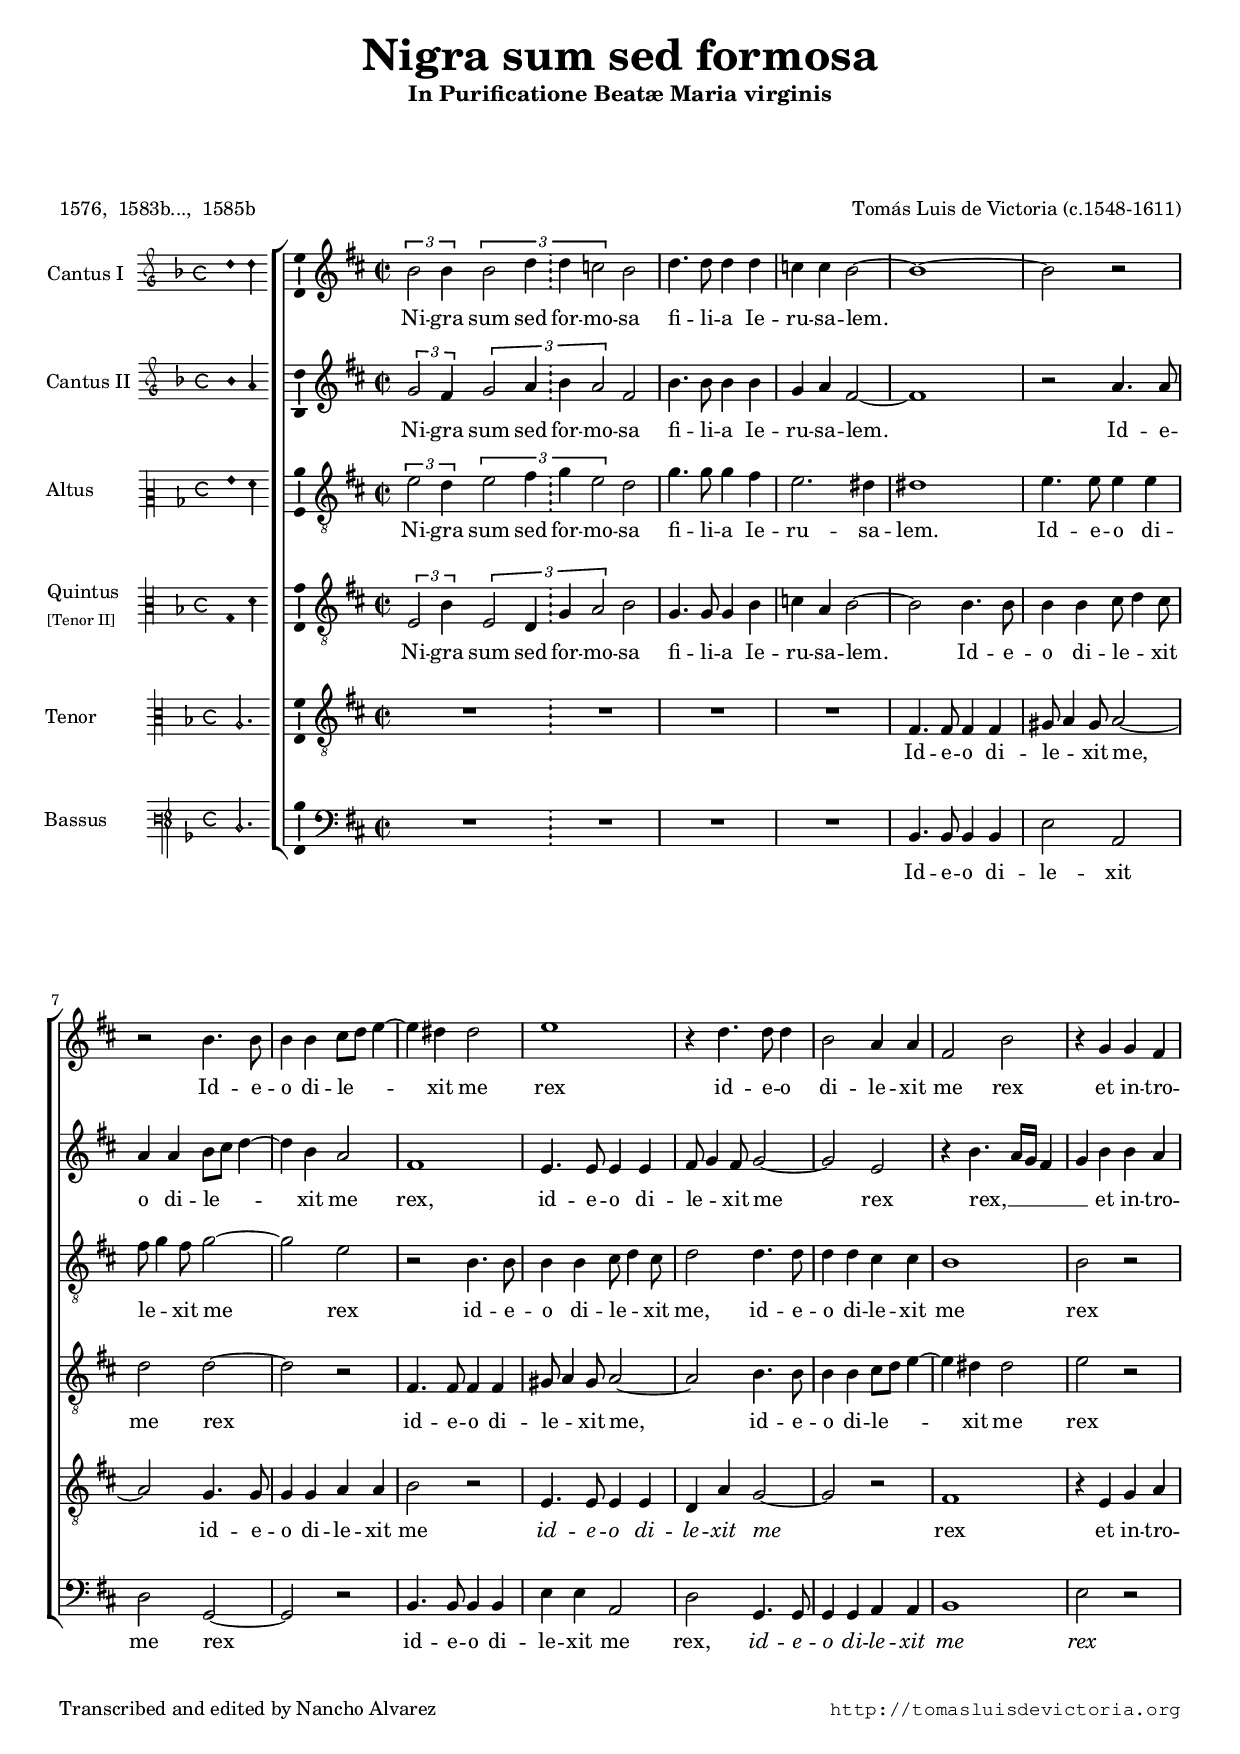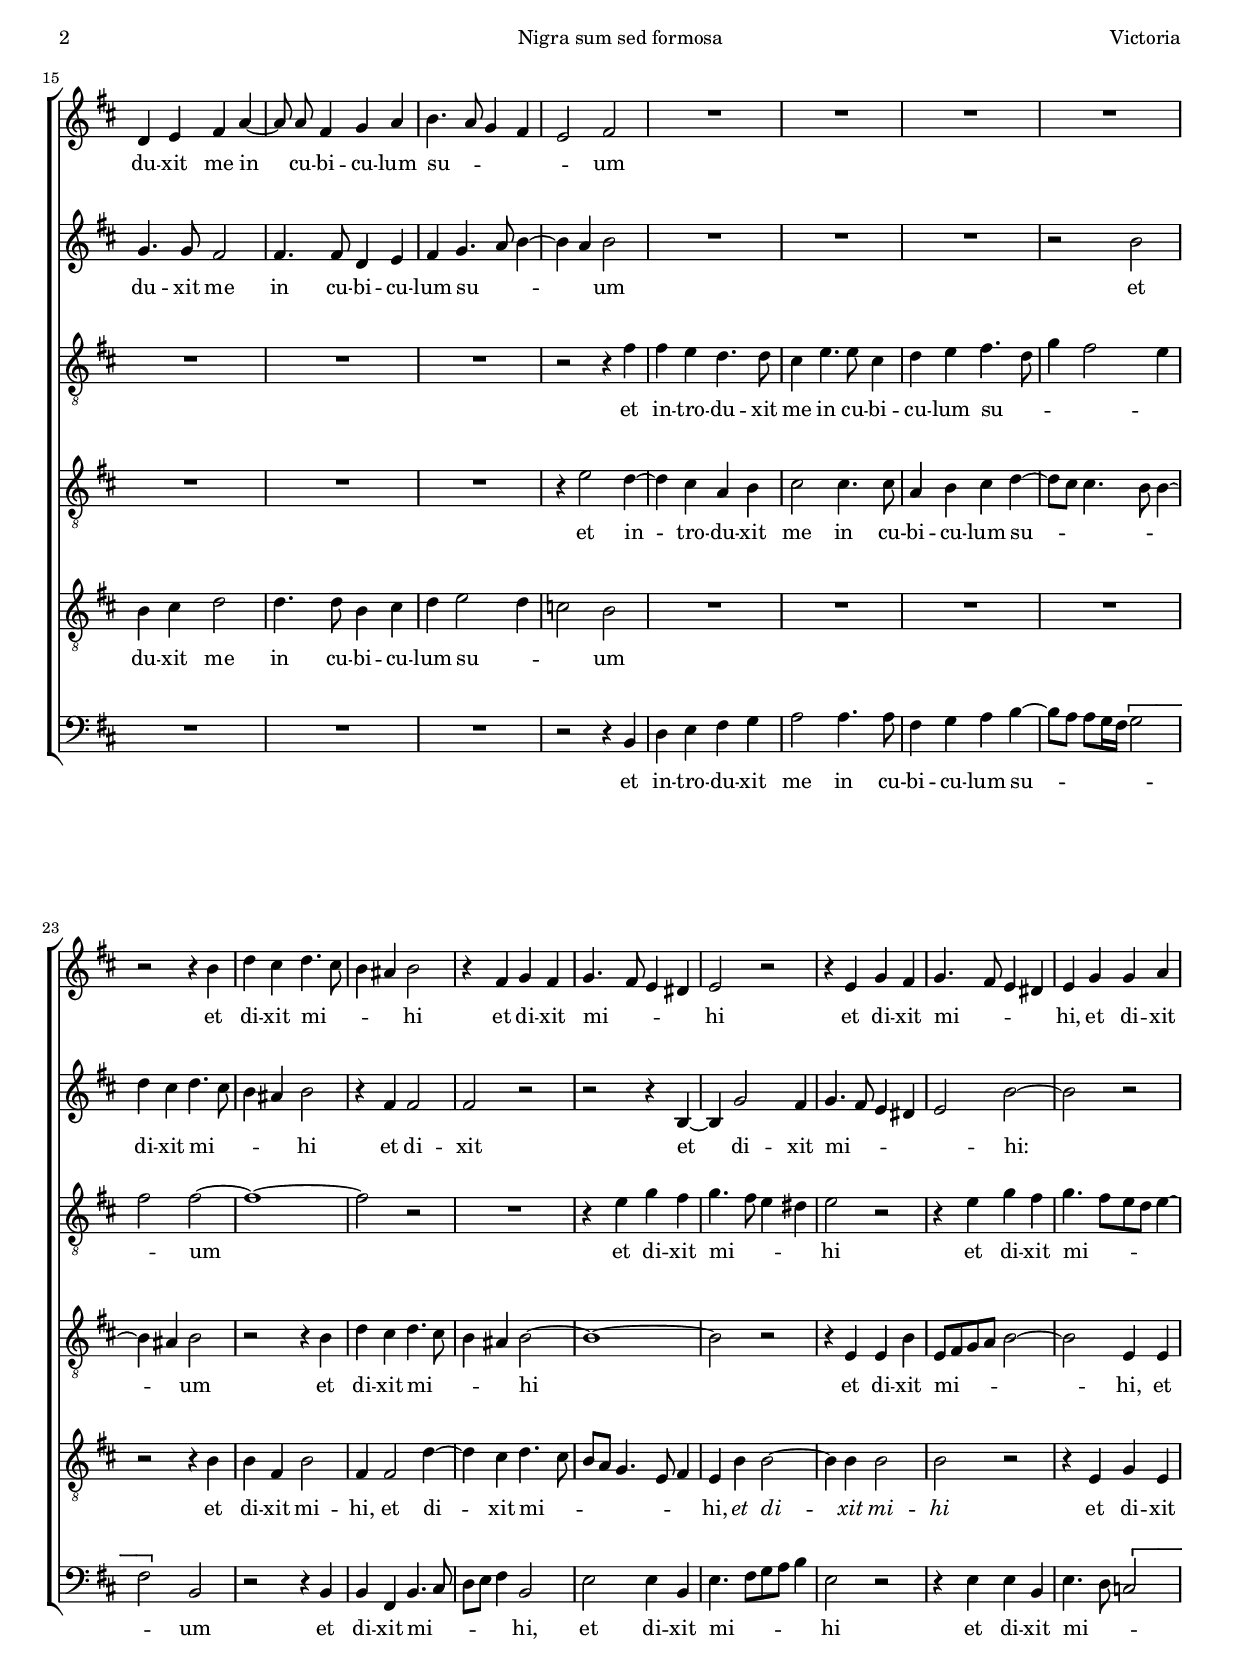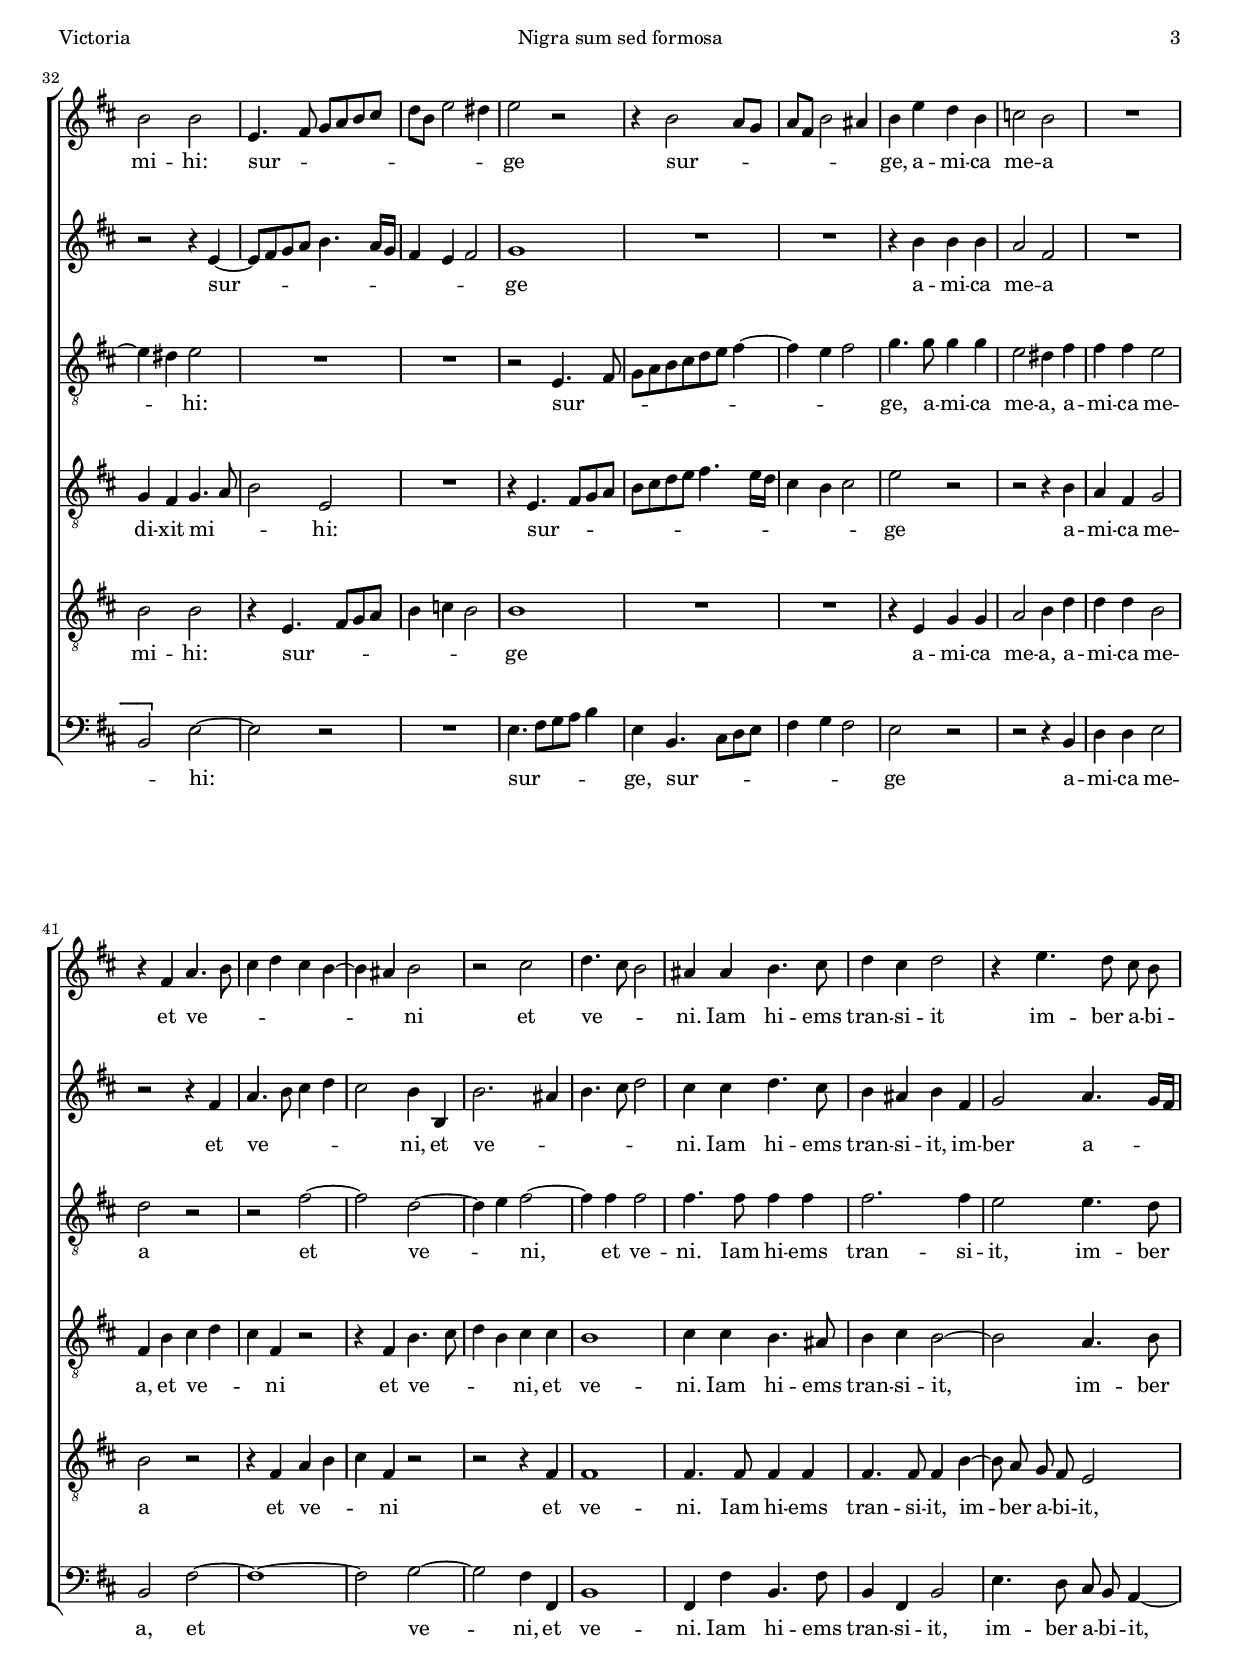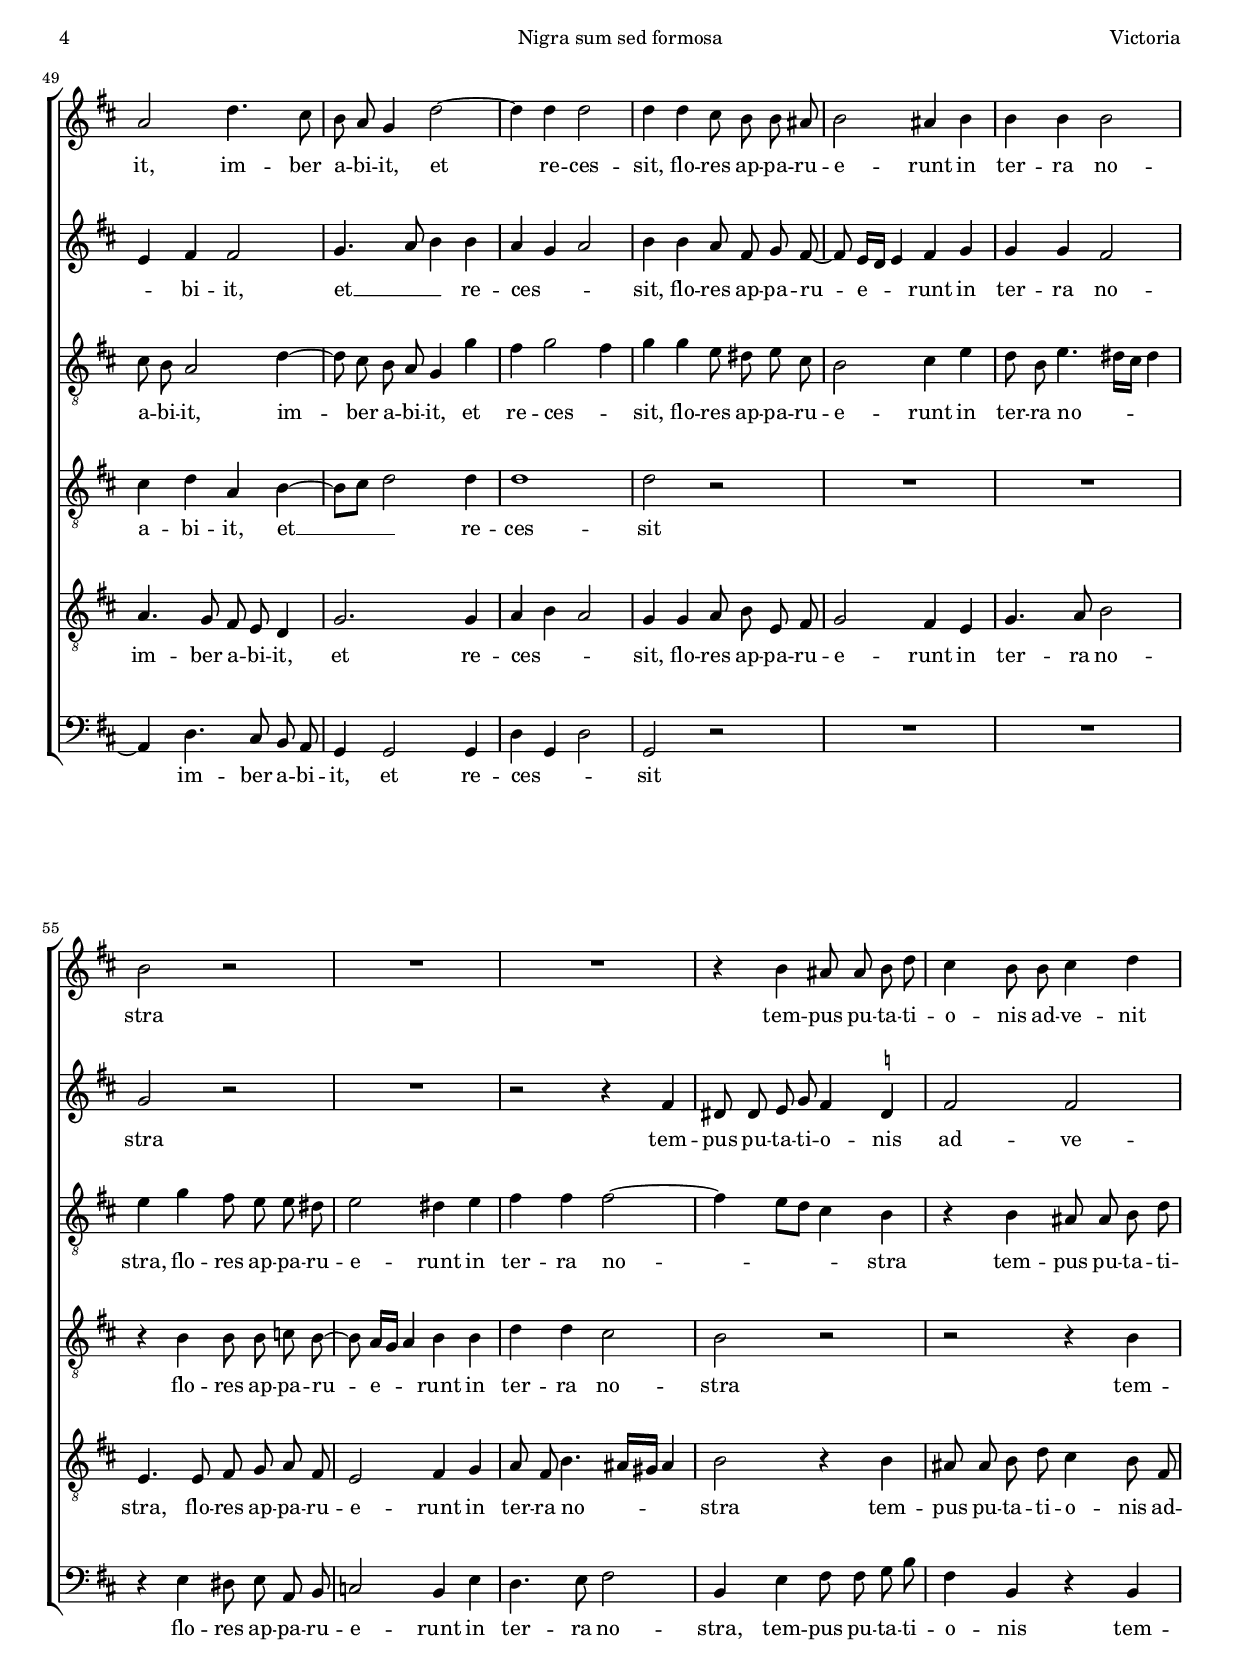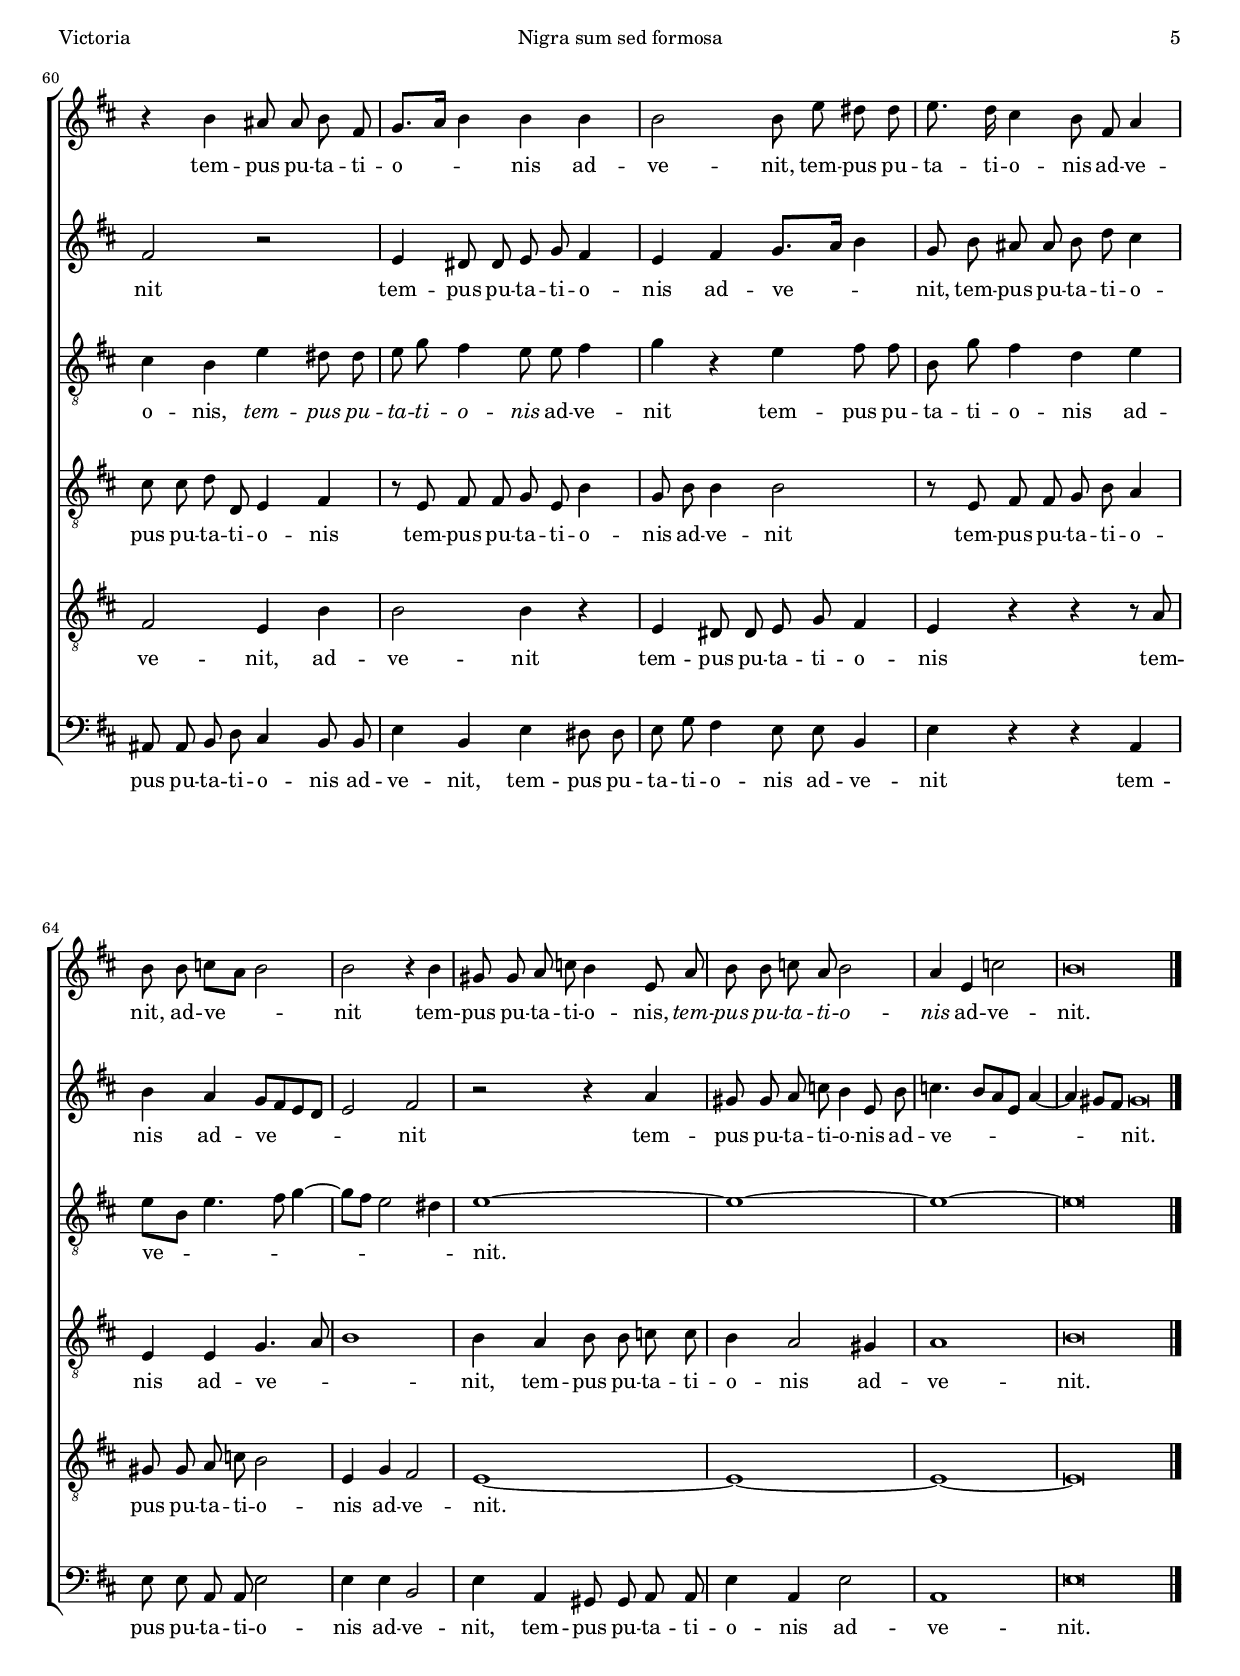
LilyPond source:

\version "2.18.0"

#(set-default-paper-size "a4")
#(set-global-staff-size 16.9)
#(ly:set-option 'point-and-click #f)
%mobile -s13.2 -i3.0

italicas=\override LyricText.font-shape = #'italic
rectas=\override LyricText.font-shape = #'upright
ss=\once \set suggestAccidentals = ##t
incipitwidth = 22
mtempo={\tempo 4 = 100}
mtempob={\tempo 4 = 50}

htitle="Nigra sum sed formosa"
hcomposer="Victoria"

\header {
	title=\markup{\fontsize #3 "Nigra sum sed formosa"}
	%subtitle="de Beata Virgine" % 1576 1583b
	subtitle="In Purificatione Beatæ Maria virginis" % 1585b
        subsubtitle=\markup{\null \vspace #3 }
	composer="Tomás Luis de Victoria (c.1548-1611)"
        pdfauthor=\composer
	%opus=\markup{\smaller \smaller " "} %notablet
	%poet=\markup{"1576,  1583b,  1585b,  1589a,  1589b,  1603"} % fuente principal de esta transcripcion: 1585b
	poet=\markup{"1576,  1583b...,  1585b"} % fuente principal de esta transcripcion: 1585b
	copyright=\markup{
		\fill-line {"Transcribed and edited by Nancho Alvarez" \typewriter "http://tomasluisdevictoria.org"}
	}
%	tagline=""
}


global={\key c \major \time 2/2  \skip 1*69 \bar "|."
}

cantus={
        \tupletUp
        \times 2/3{a'2 a'4} \times 2/3{a'2 c''4 \bar "!"
        c''4 bes'2} 
	 a'2 |
	c''4. c''8 c''4 c'' |
	bes' bes' a'2 ~ |
%5
	a'1 ~ |
	a'2 r |
	r a'4. a'8 |
	a'4 a' b'8 c'' d''4 ~ |
	d'' cis'' cis''2 |
%10
	d''1 |
	r4 c''4. c''8 c''4 |
	a'2 g'4 g' |
	e'2 a' |
	r4 f' f' e' |
%15
	c' d' e' g' ~ |
	\set Staff.autoBeaming = ##f
	g'8 g' e'4 f' g' |
	\set Staff.autoBeaming = ##t
	a'4. g'8 f'4 e' |
	d'2 e' |
	R1*4/4 |
%20
	R1*4/4 |
	R1*4/4 |
	R1*4/4 |
	r2 r4 a' |
	c'' b' c''4. b'8 |
%25
	a'4 gis' a'2 |
	r4 e' f' e' |
	f'4. e'8 d'4 cis' |
	d'2 r |
	r4 d' f' e' |
%30
	f'4. e'8 d'4 cis' |
	d' f' f' g' |
	a'2 a' | 
	d'4. e'8 f' g' a' b' |
	c'' a' d''2 cis''4 | 
%35
	d''2 r |
	r4 a'2 g'8 f' |
	g' e' a'2 gis'4 | 
	a' d'' c'' a' |
	bes'2 a' |
%40
	R1*4/4 |
	r4 e' g'4. a'8 |
	b'4 c'' b' a' ~ |
	a' gis' a'2 |
	r b' |
%45
	c''4. b'8 a'2 |
	gis'4 gis' a'4. b'8 |
	c''4 b' c''2 |
	\set Staff.autoBeaming = ##f
	r4 d''4. c''8 b' a' |
	\set Staff.autoBeaming = ##t
	g'2 c''4. b'8 |
%50
	\set Staff.autoBeaming = ##f
	a' g' f'4 c''2 ~ |
	c''4 c'' c''2 |
	c''4 c'' b'8 a' a' gis' |
	\set Staff.autoBeaming = ##t
	a'2 gis'4 a' |
	a' a' a'2 |
%55
	a' r |
	R1*4/4 |
	R1*4/4 |
	\set Staff.autoBeaming = ##f
	r4 a' gis'8 gis' a' c'' |
	b'4 a'8 a' b'4 c'' |
	\set Staff.autoBeaming = ##t
%60
	\set Staff.autoBeaming = ##f
	r a' gis'8 gis' a' e' |
	 f'8.[ g'16] a'4 a' a' |
	a'2 a'8 d'' cis'' cis'' |
	d''8. c''16 b'4 a'8 e' g'4 |
	\set Staff.autoBeaming = ##f
	a'8 a'  bes'[ g'] a'2 |
%65
	a' r4 a' |
	fis'8 fis' g' bes' a'4 d'8 g' |
	a' a' bes' g' a'2 |
	g'4 d' bes'2 |
	a'\breve*1/2
}

cantusdos={
        \tupletUp
	\times 2/3{f'2 e'4} \times 2/3{f'2 g'4
        a'4 g'2} e'2 |
	a'4. a'8 a'4 a' |
	f' g' e'2 ~ |
%5
	e'1 |
	r2 g'4. g'8 |
	g'4 g' a'8 b' c''4 ~ |
	c'' a' g'2 |
	e'1 |
%10
	d'4. d'8 d'4 d' |
	e'8 f'4 e'8 f'2 ~ |
	f' d' |
	r4 a'4. g'16 f' e'4 |
	f' a' a' g' |
%15
	f'4. f'8 e'2 |
	e'4. e'8 c'4 d' |
	e' f'4. g'8 a'4 ~ |
	a' g' a'2 |
	R1*4/4 |
%20
	R1*4/4 |
	R1*4/4 |
	r2 a' |
	c''4 b' c''4. b'8 |
	a'4 gis' a'2 |
%25
	r4 e' e'2 |
	e' r |
	r r4 a ~ |
	a f'2 e'4 |
	f'4. e'8 d'4 cis' |
%30
	d'2 a' ~ |
	a' r |
	r r4 d' ~ |
	d'8 e' f' g' a'4. g'16 f' |
	e'4 d' e'2 |
%35
	f'1 |
	R1*4/4 |
	R1*4/4 |
	r4 a' a' a' |
	g'2 e' |
%40
	R1*4/4 |
	r2 r4 e' |
	g'4. a'8 b'4 c'' |
	b'2 a'4 a |
	a'2. gis'4 |
%45
	a'4. b'8 c''2 |
	b'4 b' c''4. b'8 |
	a'4 gis' a' e' |
	f'2 g'4. f'16 e' |
	d'4 e' e'2 |
%50
	f'4. g'8 a'4 a' |
	g' f' g'2 |
	\set Staff.autoBeaming = ##f
	a'4 a' g'8 e' f' e' ~ |
	e'  d'16[ c'] d'4 e' f' |
	\set Staff.autoBeaming = ##t
	f' f' e'2 |
%55
	f' r |
	R1*4/4 |
	r2 r4 e' |
	\set Staff.autoBeaming = ##f
	cis'8 cis' d' f' e'4 \ss c' |
	\set Staff.autoBeaming = ##t
	e'2 e' |
%60
	e' r |
	\set Staff.autoBeaming = ##f
	d'4 cis'8 cis' d' f' e'4 |
	d' e'  f'8.[ g'16] a'4 |
	f'8 a' gis' gis' a' c'' b'4 |
	\set Staff.autoBeaming = ##t
	a' g' f'8 e' d' c' |
%65
	d'2 e' |
	r r4 g' |
	\set Staff.autoBeaming = ##f
	fis'8 fis' g' bes' a'4 d'8 a' |
	\set Staff.autoBeaming = ##t
	bes'4.  a'8[ g' d'] g'4 ~ |
	g' fis'8 e' \mtempob fis'\breve*1/4 
}

altus={
        \tupletUp
	\times 2/3{d'2 c'4} \times 2/3{d'2 e'4 % \ss cis ?
        f'4 d'2} c'2 |
	f'4. f'8 f'4 e' |
	d'2. cis'4 | % en 1576 no hay sostenido
%5
	cis'1 |
	d'4. d'8 d'4 d' |
	e'8 f'4 e'8 f'2 ~ |
	f' d' |
	r a4. a8 |
%10
	a4 a b8 c'4 b8 |
	c'2 c'4. c'8 |
	c'4 c' b b |
	a1 |
	a2 r |
%15
	R1*4/4 |
	R1*4/4 |
	R1*4/4 |
	r2 r4 e' |
	e' d' c'4. c'8 |
%20
	b4 d'4. d'8 b4 |
	c' d' e'4. c'8 |
	f'4 e'2 d'4 |
	e'2 e' ~ |
	e'1 ~ |
%25
	e'2 r |
	R1*4/4 |
	r4 d' f' e' |
	f'4. e'8 d'4 cis' |
	d'2 r |
%30
	r4 d' f' e' |
	f'4.  e'8[ d' c'] d'4 ~ |
	d' cis' d'2 |
	R1*4/4 |
	R1*4/4 |
%35
	r2 d4. e8 |
	f[ g a b c' d'] e'4 ~ |
	e' d' e'2 |
	f'4. f'8 f'4 f' |
	d'2 cis'4 e' |
%40
	e' e' d'2 |
	c' r |
	r e' ~ |
	e' c' ~ |
	c'4 d' e'2 ~ |
%45
	e'4 e' e'2 |
	e'4. e'8 e'4 e' |
	e'2. e'4 |
	d'2 d'4. c'8 |
	\set Staff.autoBeaming = ##f
	b a g2 c'4 ~ |
%50
	c'8 b a g f4 f' |
	e' f'2 e'4 |
	f' f' d'8 cis' d' b |
	a2 b4 d' |
	c'8 a d'4.  cis'16[ b] cis'4 |
%55
	d' f' e'8 d' d' cis' |
	d'2 cis'4 d' |
	e' e' e'2 ~ |
	e'4  d'8[ c'] b4 a |
	r a gis8 gis a c' |
	\set Staff.autoBeaming = ##t
%60
	\set Staff.autoBeaming = ##f
	b4 a d' cis'8 cis' |
	d' f' e'4 d'8 d' e'4 |
	f' r d' e'8 e' |
	a f' e'4 c' d' |
	d'8[ a] d'4. e'8 f'4 ~ |
%65
	f'8[ e'] d'2 cis'4 |
	d'1 ~ |
	d' ~ |
	d' ~ |
	d'\breve*1/2
}

tenor={
	R1*4/4 |
	R1*4/4 |
	R1*4/4 |
	R1*4/4 |
%5
	e4. e8 e4 e |
	fis8 g4 fis8 g2 ~ |
	g f4. f8 |
	f4 f g g |
	a2 r |
%10
	d4. d8 d4 d |
	c g f2 ~ |
	f r |
	e1 |
	r4 d f g |
%15
	a b c'2 |
	c'4. c'8 a4 b |
	c' d'2 c'4 |
	bes2 a |
	R1*4/4 |
%20
	R1*4/4 |
	R1*4/4 |
	R1*4/4 |
	r2 r4 a |
	a e a2 |
%25
	e4 e2 c'4 ~ |
	c' b c'4. b8 |
	a g f4. d8 e4 |
	d a a2 ~ |
	a4 a a2 |
%30
	a r |
	r4 d f d |
	a2 a |
	r4 d4. e8 f g |
	a4 bes a2 |
%35
	a1 |
	R1*4/4 |
	R1*4/4 |
	r4 d f f |
	g2 a4 c' |
%40
	c' c' a2 |
	a r |
	r4 e g a |
	b e r2 |
	r r4 e |
%45
	e1 |
	e4. e8 e4 e |
	e4. e8 e4 a ~ |
	\set Staff.autoBeaming = ##f
	a8 g f e d2 |
	g4. f8 e d c4 |
%50
	f2. f4 |
	g a g2 |
	f4 f g8 a d e |
	\set Staff.autoBeaming = ##t
	f2 e4 d |
	f4. g8 a2 |
%55
	\set Staff.autoBeaming = ##f
	d4. d8 e f g e |
	d2 e4 f |
	g8 e a4.  gis16[ fis] gis4 |
	a2 r4 a |
	gis8 gis a c' b4 a8 e |
	\set Staff.autoBeaming = ##t
%60
	e2 d4 a |
	a2 a4 r |
	\set Staff.autoBeaming = ##f
	d cis8 cis d f e4 |
	\set Staff.autoBeaming = ##t
	d r r r8 g |
	\set Staff.autoBeaming = ##f
	fis fis g bes a2 |
%65
	d4 f e2 |
	d1 ~ |
	d ~ |
	d ~ |
	d\breve*1/2
}

tenordos={
        \tupletUp
	\times 2/3{d2 a4} \times 2/3{d2 c4
        f4 g2} a2 |
	f4. f8 f4 a |
	bes g a2 ~ |
%5
	a a4. a8 |
	a4 a b8 c'4 b8 |
	c'2 c' ~ |
	c' r |
	e4. e8 e4 e |
%10
	fis8 g4 fis8 g2 ~ |
	g a4. a8 |
	a4 a b8 c' d'4 ~ |
	d' cis' cis'2 |
	d' r |
%15
	R1*4/4 |
	R1*4/4 |
	R1*4/4 |
	r4 d'2 c'4 ~ |
	c' b g a |
%20
	b2 b4. b8 |
	g4 a b c' ~ |
	c'8 b b4. a8 a4 ~ |
	a gis a2 |
	r r4 a |
%25
	c' b c'4. b8 |
	a4 gis a2 ~ |
	a1 ~ |
	a2 r |
	r4 d d a |
%30
	d8 e f g a2 ~ |
	a d4 d |
	f e f4. g8 |
	a2 d |
	R1*4/4 |
%35
	r4 d4. e8 f g |
	a b c' d' e'4. d'16 c' |
	b4 a b2 |
	d' r |
	r r4 a |
%40
	g e f2 |
	e4 a b c' |
	b e r2 |
	r4 e a4. b8 |
	c'4 a b b |
%45
	a1 |
	b4 b a4. gis8 |
	a4 b a2 ~ |
	a g4. a8 |
	b4 c' g a ~ |
%50
	a8 b c'2 c'4 |
	c'1 |
	c'2 r |
	R1*4/4 |
	R1*4/4 |
%55
	\set Staff.autoBeaming = ##f
	r4 a a8 a bes a ~ |
	a  g16[ f] g4 a a |
	\set Staff.autoBeaming = ##t
	c' c' b2 |
	a r |
	r r4 a |
%60
	\set Staff.autoBeaming = ##f
	b8 b c' c d4 e |
	r8 d e e f d a4 |
	f8 a a4 a2 |
	r8 d e e f a g4 |
	\set Staff.autoBeaming = ##t
	d d f4. g8 |
%65
	a1 |
	\set Staff.autoBeaming = ##f
	a4 g a8 a bes bes |
	a4 g2 fis4 |
	g1 |
	a\breve*1/2 
}

bassus={
	R1*4/4 |
	R1*4/4 |
	R1*4/4 |
	R1*4/4 |
%5
	a,4. a,8 a,4 a, |
	d2 g, |
	c f, ~ |
	f, r |
	a,4. a,8 a,4 a, |
%10
	d d g,2 |
	c f,4. f,8 |
	f,4 f, g, g, |
	a,1 |
	d2 r |
%15
	R1*4/4 |
	R1*4/4 |
	R1*4/4 |
	r2 r4 a, |
	c d e f |
%20
	g2 g4. g8 |
	e4 f g a ~ |
	 a8[ g]  g[ f16 e] \[f2 |
	e\] a, |
	r r4 a, |
%25
	a, e, a,4. b,8 |
	c d e4 a,2 |
	d d4 a, |
	d4.  e8[ f g] a4 |
	d2 r |
%30
	r4 d d a, |
	d4. c8 \[bes,2 |
	a,\] d ~ |
	d r |
	R1*4/4 |
%35
	d4.  e8[ f g] a4 |
	d a,4. b,8 c d |
	e4 f e2 |
	d r |
	r r4 a, |
%40
	c c d2 |
	a, e ~ |
	e1 ~ |
	e2 f ~ |
	f e4 e, |
%45
	a,1 |
	e,4 e a,4. e8 |
	a,4 e, a,2 |
	\set Staff.autoBeaming = ##f
	d4. c8 b, a, g,4 ~ |
	g, c4. b,8 a, g, |
	\set Staff.autoBeaming = ##t
%50
	f,4 f,2 f,4 |
	c f, c2 |
	f, r |
	R1*4/4 |
	R1*4/4 |
%55
	\set Staff.autoBeaming = ##f
	r4 d cis8 d g, a, |
	bes,2 a,4 d |
	c4. d8 e2 |
	a,4 d e8 e f a |
	\set Staff.autoBeaming = ##t
	e4 a, r a, |
%60
	\set Staff.autoBeaming = ##f
	gis,8 gis, a, c b,4 a,8 a, |
	d4 a, d cis8 cis |
	d f e4 d8 d a,4 |
	d r r g, |
	d8 d g, g, d2 |
%65
	d4 d a,2 |
	d4 g, fis,8 fis, g, g, |
	d4 g, d2 |
	g,1 |
	d\breve*1/2
}

textocantus=\lyricmode{
Ni -- gra sum sed for -- mo -- sa
fi -- li -- a Ie -- ru -- sa -- lem. _ _ % filiae ?  
Id -- e -- o di -- le -- _ _ _ xit me rex
id -- e -- o di -- le -- xit
me rex
et in -- tro -- du -- xit
me in _ cu -- bi -- cu -- lum su -- _ _ _ _ um
et di -- xit mi -- _ _ _ hi
et di -- xit mi -- _ _ _ hi
et di -- xit mi -- _ _ _ hi,
et di -- xit
mi -- hi:
sur -- _ _ _ _ _ _ _ _ _ ge
sur -- _ _ _ _ _ _ ge,
a -- mi -- ca me -- a
et ve -- _ _ _ _ _ _ _ ni
et ve -- _ _ ni.
Iam hi -- ems tran -- si -- it
im -- ber a -- bi -- it,
im -- ber a -- bi -- it, et _ re -- ces -- sit,
flo -- res ap -- pa -- ru -- e -- runt
in ter -- ra no -- stra
tem -- pus pu -- ta -- ti -- o -- nis ad -- ve -- nit
tem -- pus pu -- ta -- ti -- o -- _ _ nis ad -- ve -- nit,
tem -- pus pu -- ta -- ti -- o -- nis ad -- ve -- nit,
ad -- ve -- _ _ nit
tem -- pus pu -- ta -- ti -- o -- nis,
\italicas tem -- pus pu -- ta -- ti -- o -- nis \rectas 
ad -- ve -- nit.
}

textocantusdos=\lyricmode{
Ni -- gra sum sed for -- mo -- sa
fi -- li -- a Ie -- ru -- sa -- lem. _
Id -- e -- o di -- le -- _ _ _ xit me rex,
id -- e -- o di -- le -- _ xit me _ rex
rex, __ _ _ _ _ et in -- tro -- du -- xit
me in cu -- bi -- cu -- lum su -- _ _ _ _ um
et di -- xit mi -- _ _ _ hi
et di -- xit
et _ di -- xit mi -- _ _ _ _ hi: _
sur -- _ _ _ _ _ _ _ _ _ _ ge
a -- mi -- ca me -- a
et ve -- _ _ _ _ ni,
et ve -- _ _ _ _ ni.
Iam hi -- ems tran -- si -- it,
im -- ber a -- _ _ _ bi -- it,
et __ _ _  re -- ces -- _ _ sit,
flo -- res ap -- pa -- ru -- _ e -- _ _ runt
in ter -- ra no -- stra
tem -- pus pu -- ta -- ti -- o -- nis
ad -- ve -- nit
tem -- pus pu -- ta -- ti -- o -- nis ad -- ve -- _ _ nit,
tem -- pus pu -- ta -- ti -- o -- nis
ad -- ve -- _ _ _ _ nit
tem -- pus pu -- ta -- ti -- o -- nis ad -- ve -- _ _ _ _ _ _ _ nit. 
}

textoaltus=\lyricmode{
Ni -- gra sum sed for -- mo -- sa fi -- li -- a Ie -- ru -- sa -- lem.
Id -- e -- o di -- le -- _ xit me _ rex
id -- e -- o di -- le -- _ xit me,
id -- e -- o di -- le -- xit
me rex
et in -- tro -- du -- xit
me in cu -- bi -- cu -- lum su -- _ _ _ _ _ um _ _
et di -- xit mi -- _ _ _ hi
et di -- xit mi -- _ _ _ _ _ _ hi:
sur -- _ _ _ _ _ _ _ _ _ _ _ ge, a -- mi -- ca me -- a,
a -- mi -- ca me -- a
et _ ve -- _ _ ni, _
et ve -- ni.
Iam hi -- ems tran -- si -- it,
im -- ber a -- bi -- it,
im -- _ ber a -- bi -- it, et re -- ces -- _ sit,
flo -- res ap -- pa -- ru -- e -- runt in ter -- ra no -- _ _ _ stra,
flo -- res ap -- pa -- ru -- e -- runt in ter -- ra no -- _ _ _ _ stra
tem -- pus pu -- ta -- ti -- o -- nis,
\italicas tem -- pus pu -- ta -- ti -- o -- nis \rectas 
ad -- ve -- nit
tem -- pus pu -- ta -- ti -- o -- nis %,
ad -- ve -- _ _ _ _ _ _ _ _ nit. _ _ _ 
}

textotenor=\lyricmode{
Id -- e -- o di -- le -- _ xit me, _
id -- e -- o di -- le -- xit me
\italicas id -- e -- o di -- le  -- xit me _ \rectas
rex et in -- tro -- du -- xit
me in cu -- bi -- cu -- lum su -- _ _ um
et di -- xit mi -- hi,
et di -- _ xit mi -- _ _ _ _ _ _ hi,
\italicas et di -- _ xit mi -- hi \rectas 
et di -- xit mi -- hi:
sur -- _ _ _ _ _ _ ge
a -- mi -- ca me -- a,
a -- mi -- ca me -- a
et ve -- _ _ ni
et ve -- ni.
Iam hi -- ems tran -- si -- it,
im -- _ ber a -- bi -- it,
im -- ber a -- bi -- it,
et re -- ces -- _ _ sit,
flo -- res ap -- pa -- ru -- e -- runt
in ter -- ra no -- stra,
flo -- res ap -- pa -- ru -- e -- runt
in ter -- ra no -- _ _ _ stra
tem -- pus pu -- ta -- ti -- o -- nis ad -- ve -- nit,
ad -- ve -- nit
tem -- pus pu -- ta -- ti -- o -- nis
tem -- pus pu -- ta -- ti -- o -- nis
ad -- ve -- nit. _ _ _ 
}

textotenordos=\lyricmode{
Ni -- gra sum sed for -- mo -- sa fi -- li -- a Ie -- ru -- sa -- lem. _
Id -- e -- o di -- le -- _ xit
me rex _
id -- e -- o di -- le -- _ xit me, _
id -- e -- o di -- le -- _ _ _ xit me rex
et in -- _ tro -- du -- xit
me in cu -- bi -- cu -- lum su -- _ _ _ _ _ _ _ um
et di -- xit mi -- _ _ _ hi _ _ 
et di -- xit mi -- _ _ _ _ _ hi,
et di -- xit mi -- _ _ hi:
sur -- _ _ _ _ _ _ _ _ _ _ _ _ _ ge
a -- mi -- ca me -- a, et ve -- _ _ ni
et ve -- _ _ _ ni,
et ve -- ni.
Iam hi -- ems tran -- si -- it, _
im -- ber a -- bi -- it, et __ _ _ _ re -- ces -- sit
flo -- res ap -- pa -- ru -- _ e -- _ _ runt
in ter -- ra no -- stra
tem -- pus pu -- ta -- ti -- o -- nis
tem -- pus pu -- ta -- ti -- o -- nis ad -- ve -- nit
tem -- pus pu -- ta -- ti -- o -- nis
ad -- ve -- _ _ nit,
tem -- pus pu -- ta -- ti -- o -- nis ad -- ve -- nit.
}

textobassus=\lyricmode{
Id -- e -- o di -- le -- xit
me rex _
id -- e -- o di -- le -- xit me rex,
\italicas id -- e -- o di -- le -- xit
me rex \rectas
et in -- tro -- du -- xit
me in cu -- bi -- cu -- lum su -- _ _ _ _ _ _ _ um
et di -- xit mi -- _ _ _ _ hi,
et di -- xit mi -- _ _ _ _ hi
et di -- xit mi -- _ _ _ hi: _
sur -- _ _ _ _ ge, 
sur -- _ _ _ _ _ _ ge
a -- mi -- ca me -- a,
et _ _ ve -- _ ni,
et ve -- ni.
Iam hi -- ems tran -- si -- it,
im -- ber a -- bi -- it, _
im -- ber a -- bi -- it,
et re -- ces -- _ _ sit
flo -- res ap -- pa -- ru -- e -- runt
in ter -- ra no -- stra,
tem -- pus pu -- ta -- ti -- o -- nis
tem -- pus pu -- ta -- ti -- o -- nis ad -- ve -- nit,
tem -- pus pu -- ta -- ti -- o -- nis
ad -- ve -- nit
tem -- pus pu -- ta -- ti -- o -- nis
ad -- ve -- nit,
tem -- pus pu -- ta -- ti -- o -- nis ad -- ve -- nit.
}


incipitcantus=\markup{
	\score{
		{ 
		\set Staff.instrumentName="Cantus I  " % Superius
		\override NoteHead.style = #'neomensural
		\override Staff.TimeSignature.style = #'neomensural
		\cadenzaOn 
		\clef "petrucci-g"
		\key f \major
		\time 4/4
                % d''1 d''2 % en notacion negra
                \once \override Stem.transparent = ##t d''4 d''4
		} 

	\layout { line-width=\incipitwidth indent = 0 }
	}
}

incipitcantusdos=\markup{
	\score{
		{ 
		\set Staff.instrumentName="Cantus II " % Superius II
		\override NoteHead.style = #'neomensural
		\override Staff.TimeSignature.style = #'neomensural
		\cadenzaOn 
		\clef "petrucci-g"
		\key f \major
		\time 4/4
                % bes'1 a'2 % en notacion negra
                \once \override Stem.transparent = ##t bes'4 a'4
		} 

	\layout { line-width=\incipitwidth indent = 0 }
	}
}

incipitaltus=\markup{
	\score{
		{ 
		\set Staff.instrumentName="Altus        "
		\override NoteHead.style = #'neomensural 
		\override Staff.TimeSignature.style = #'neomensural
		\cadenzaOn 
		\clef "petrucci-c2"
		\key f \major
		\time 4/4
                % g'1 f'2 % en notacion negra
                \once \override Stem.transparent = ##t g'4 f'4
		} 
	\layout { line-width=\incipitwidth indent = 0 }
	}
}


incipittenor=\markup{
	\score{
		{ 
		  \set Staff.instrumentName="Tenor         "
		\override NoteHead.style = #'neomensural 
		\override Staff.TimeSignature.style = #'neomensural
		\cadenzaOn 
		\clef "petrucci-c3"
		\key f \major
		\time 4/4
                a2.*2/3
		} 
	\layout { line-width=\incipitwidth indent=0 }
	}
}

incipittenordos=\markup{
	\score{
		{ 
		\set Staff.instrumentName=\markup{\column{"Quintus   " \smaller \smaller "[Tenor II]"}}
		% tenor secundus en 1585b
		\override NoteHead.style = #'neomensural 
		\override Staff.TimeSignature.style = #'neomensural
		\cadenzaOn 
		\clef "petrucci-c3"
		\key f \major
		\time 4/4
                % g1 d'2 % en notacion negra
                \once \override Stem.transparent = ##t g4 d'4
		} 
	\layout { line-width=\incipitwidth indent=0 }
	}
}

incipitbassus=\markup{
	\score{
		{ 
		\set Staff.instrumentName="Bassus       "
		\override NoteHead.style = #'neomensural
		\override Staff.TimeSignature.style = #'neomensural
		\cadenzaOn 
		\clef "petrucci-f3"
		\key f \major
		\time 4/4
                d2.*2/3
                } 
	\layout { line-width=\incipitwidth indent = 0 }
	}
}

%\layout {
%       \context {\Voice
%               \remove Ligature_bracket_engraver
%               \consists Mensural_ligature_engraver
%       }
%       line-width=\incipitwidth
%       indent = 0
%}

\score {\transpose c' d'{
\new ChoirStaff<<

	\new Staff <<\global
	\new Voice="v1" {
		\set Staff.instrumentName=\incipitcantus
		\clef "treble"
		\cantus }
	\new Lyrics \lyricsto "v1" {\textocantus }
	>>

	\new Staff <<\global
	\new Voice="v5" {
		\set Staff.instrumentName=\incipitcantusdos
		\clef "treble"
		\cantusdos }
	\new Lyrics \lyricsto "v5" {\textocantusdos }
	>>

        \new Staff <<\global
	\new Voice="v2" {
		\set Staff.instrumentName=\incipitaltus
		\clef "G_8"
		\altus }
	\new Lyrics \lyricsto "v2" {\textoaltus }
	>>
	
	\new Staff <<\global
	\new Voice="v6" {
		\set Staff.instrumentName=\incipittenordos
		\clef "G_8"
		\tenordos }
	\new Lyrics \lyricsto "v6" {\textotenordos }
	>>

% Intercambio los tenores porque es mas agudo el segundo

	\new Staff <<\global
	\new Voice="v3" {
		\set Staff.instrumentName=\incipittenor
		\clef "G_8"
		\tenor }
	\new Lyrics \lyricsto "v3" {\textotenor }
	>>

        \new Staff <<\global
	\new Voice="v4" {
		\set Staff.instrumentName=\incipitbassus
		\clef "bass"
		\bassus }
	\new Lyrics \lyricsto "v4" {\textobassus }
	>>
	
>>

	} % transpose

\layout{ 
	\context {\Lyrics 
		\override VerticalAxisGroup.staff-affinity = #UP
		\override VerticalAxisGroup.nonstaff-relatedstaff-spacing =
			#'((basic-distance . 0) (minimum-distance . 0) (padding . 1))
		%\override LyricText.font-size = #1.2
		\override LyricHyphen.minimum-distance = #0.5
	}
	\context {\Score 
		tempoHideNote = ##t
		\override BarNumber.padding = #2 
	}
	\context {\Voice 
		melismaBusyProperties = #'()
		%autoBeaming = ##f
	}
	\context {\Staff 
                %\RemoveEmptyStaves
                %\override VerticalAxisGroup.remove-first = ##t
		\override VerticalAxisGroup.staff-staff-spacing =
			#'((basic-distance . 11) (minimum-distance . 0) (padding . 1))
		\consists Ambitus_engraver 
		\override LigatureBracket.padding = #1
	}
}

%\midi { \mtempo }

}


\paper{
	evenHeaderMarkup=\markup  \fill-line { \fromproperty #'page:page-number-string \htitle \hcomposer }
	oddHeaderMarkup= \markup  \fill-line { \on-the-fly #not-first-page \hcomposer \on-the-fly #not-first-page \htitle \on-the-fly #not-first-page \fromproperty #'page:page-number-string }
	%system-count=14
	%page-count = 5
	ragged-last-bottom = ##f
	indent=3.8\cm
	system-system-spacing =
	#'((basic-distance . 21) (minimum-distance . 0) (padding . 5))
	top-system-spacing = % header
	#'((basic-distance . 8) (minimum-distance . 0) (padding . 0))
	last-bottom-spacing = % footer
	#'((basic-distance . 12) (minimum-distance . 0) (padding . 0))
	markup-system-spacing =
	#'((basic-distance . 0) (minimum-distance . 0) (padding . 2))
	

}
